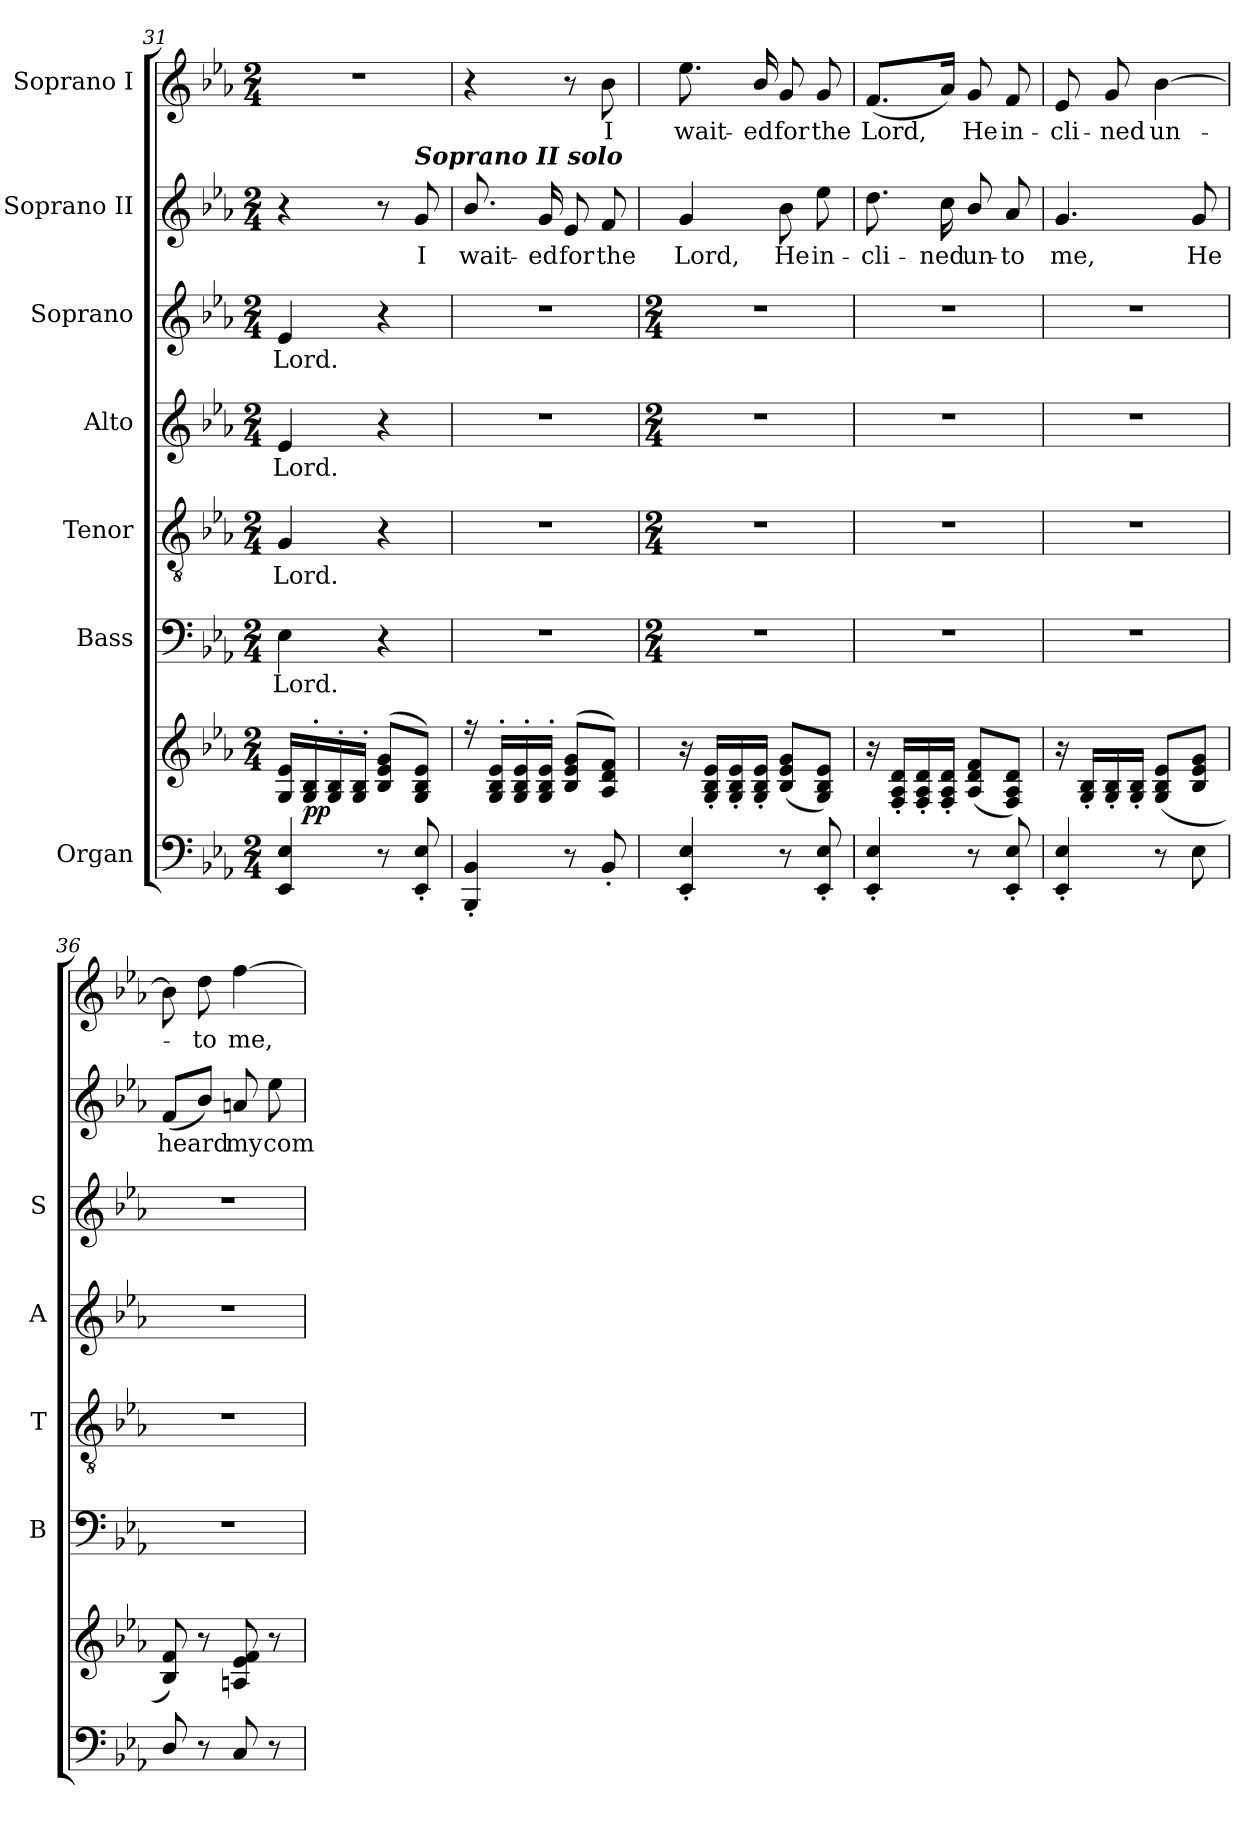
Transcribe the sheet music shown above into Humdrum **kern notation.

**kern	**kern	**dynam	**kern	**text	**kern	**text	**kern	**text	**kern	**text	**kern	**text	**kern	**text
*part7	*part7	*part7	*part6	*part6	*part5	*part5	*part4	*part4	*part3	*part3	*part2	*part2	*part1	*part1
*staff8	*staff7	*staff7/8	*staff6	*staff6	*staff5	*staff5	*staff4	*staff4	*staff3	*staff3	*staff2	*staff2	*staff1	*staff1
*I"Organ	*	*	*I"Bass	*	*I"Tenor	*	*I"Alto	*	*I"Soprano	*	*I"Soprano II	*	*I"Soprano I	*
*	*	*	*I'B	*	*I'T	*	*I'A	*	*I'S	*	*	*	*	*
*clefF4	*clefG2	*	*clefF4	*	*clefGv2	*	*clefG2	*	*clefG2	*	*clefG2	*	*clefG2	*
*k[b-e-a-]	*k[b-e-a-]	*	*k[b-e-a-]	*	*k[b-e-a-]	*	*k[b-e-a-]	*	*k[b-e-a-]	*	*k[b-e-a-]	*	*k[b-e-a-]	*
*E-:	*E-:	*	*E-:	*	*E-:	*	*E-:	*	*E-:	*	*E-:	*	*E-:	*
*M2/4	*M2/4	*	*M2/4	*	*M2/4	*	*M2/4	*	*M2/4	*	*M2/4	*	*M2/4	*
=31	=31	=31	=31	=31	=31	=31	=31	=31	=31	=31	=31	=31	=31	=31
*	*^	*	*	*	*	*	*	*	*	*	*	*	*	*
!	!	!	!	!	!LO:LY:b	!	!LO:LY:b	!	!LO:LY:b	!	!LO:LY:b	!	!	!LO:N:vis=1	!
4EE- 4E-	16G 16e-LL	2ryy	.	4E-	Lord.	4G	Lord.	4e-	Lord.	4e-	Lord.	4r	.	2r	.
!	!	!	!LO:DY:b	!	!	!	!	!	!	!	!	!	!	!	!
.	16G' 16B-'	.	pp	.	.	.	.	.	.	.	.	.	.	.	.
.	16G' 16B-'	.	.	.	.	.	.	.	.	.	.	.	.	.	.
.	16G' 16B-'JJ	.	.	.	.	.	.	.	.	.	.	.	.	.	.
8r	(>8B- 8e- 8gL	.	.	4r	.	4r	.	4r	.	4r	.	8r	.	.	.
!	!	!	!	!	!	!	!	!	!	!	!	!LO:TX:a:Bi:t=Soprano II solo	!	!	!
!	!	!	!	!	!	!	!	!	!	!	!	!	!LO:LY:b	!	!
8EE-' 8E-'	8G 8B- 8e-J)	.	.	.	.	.	.	.	.	.	.	8g	I	.	.
=32	=32	=32	=32	=32	=32	=32	=32	=32	=32	=32	=32	=32	=32	=32	=32
!	!	!LO:N:vis=1	!	!LO:N:vis=1	!	!LO:N:vis=1	!	!LO:N:vis=1	!	!LO:N:vis=1	!	!	!LO:LY:b	!	!
4BBB-' 4BB-'	16r	2ryy	.	2r	.	2r	.	2r	.	2r	.	8.b-/	wait-	4r	.
.	16G' 16B-' 16e-'LL	.	.	.	.	.	.	.	.	.	.	.	.	.	.
.	16G' 16B-' 16e-'	.	.	.	.	.	.	.	.	.	.	.	.	.	.
!	!	!	!	!	!	!	!	!	!	!	!	!	!LO:LY:b	!	!
.	16G' 16B-' 16e-'JJ	.	.	.	.	.	.	.	.	.	.	16g	-ed	.	.
!	!	!	!	!	!	!	!	!	!	!	!	!	!LO:LY:b	!	!
8r	(>8B- 8e- 8gL	.	.	.	.	.	.	.	.	.	.	8e-	for	8r	.
!	!	!	!	!	!	!	!	!	!	!	!	!	!LO:LY:b	!	!LO:LY:b
8BB-'	8A- 8d 8fJ)	.	.	.	.	.	.	.	.	.	.	8f	the	8b-	I
*	*v	*v	*	*	*	*	*	*	*	*	*	*	*	*	*
!!LO:LB:g=z
=33	=33	=33	=33	=33	=33	=33	=33	=33	=33	=33	=33	=33	=33	=33
*	*	*	*M2/4	*	*M2/4	*	*M2/4	*	*M2/4	*	*	*	*	*
!	!	!	!	!	!	!	!	!	!	!	!	!LO:LY:b	!	!LO:LY:b
4EE-' 4E-'	16r	.	2r	.	2r	.	2r	.	2r	.	4g	Lord,	8.ee-	wait-
.	16G' 16B-' 16e-'LL	.	.	.	.	.	.	.	.	.	.	.	.	.
.	16G' 16B-' 16e-'	.	.	.	.	.	.	.	.	.	.	.	.	.
!	!	!	!	!	!	!	!	!	!	!	!	!	!	!LO:LY:b
.	16G' 16B-' 16e-'JJ	.	.	.	.	.	.	.	.	.	.	.	16b-/	-ed
!	!	!	!	!	!	!	!	!	!	!	!	!LO:LY:b	!	!LO:LY:b
8r	(<8B- 8e- 8gL	.	.	.	.	.	.	.	.	.	8b-	He	8g	for
!	!	!	!	!	!	!	!	!	!	!	!	!LO:LY:b	!	!LO:LY:b
8EE-' 8E-'	8G 8B- 8e-J)	.	.	.	.	.	.	.	.	.	8ee-	in-	8g	the
=34	=34	=34	=34	=34	=34	=34	=34	=34	=34	=34	=34	=34	=34	=34
!	!	!	!	!	!	!	!	!	!	!	!	!LO:LY:b	!	!LO:LY:b
4EE-' 4E-'	16r	.	2r	.	2r	.	2r	.	2r	.	8.dd	-cli-	(<8.fL	Lord,
.	16F' 16A-' 16d'LL	.	.	.	.	.	.	.	.	.	.	.	.	.
.	16F' 16A-' 16d'	.	.	.	.	.	.	.	.	.	.	.	.	.
!	!	!	!	!	!	!	!	!	!	!	!	!LO:LY:b	!	!
.	16F' 16A-' 16d'JJ	.	.	.	.	.	.	.	.	.	16cc	-ned	16a-J)	.
!	!	!	!	!	!	!	!	!	!	!	!	!LO:LY:b	!	!LO:LY:b
8r	(<8A- 8d 8fL	.	.	.	.	.	.	.	.	.	8b-/	un-	8g	He
!	!	!	!	!	!	!	!	!	!	!	!	!LO:LY:b	!	!LO:LY:b
8EE-' 8E-'	8F 8A- 8dJ)	.	.	.	.	.	.	.	.	.	8a-	-to	8f	in-
=35	=35	=35	=35	=35	=35	=35	=35	=35	=35	=35	=35	=35	=35	=35
!	!	!	!	!	!	!	!	!	!	!	!	!LO:LY:b	!	!LO:LY:b
4EE-' 4E-'	16r	.	2r	.	2r	.	2r	.	2r	.	4.g	me,	8e-	-cli-
.	16G' 16B-'LL	.	.	.	.	.	.	.	.	.	.	.	.	.
!	!	!	!	!	!	!	!	!	!	!	!	!	!	!LO:LY:b
.	16G' 16B-'	.	.	.	.	.	.	.	.	.	.	.	8g	-ned
.	16G' 16B-'JJ	.	.	.	.	.	.	.	.	.	.	.	.	.
!	!	!	!	!	!	!	!	!	!	!	!	!	!	!LO:LY:b
8r	(<8G 8B- 8e-L	.	.	.	.	.	.	.	.	.	.	.	[4b-	un-
!	!	!	!	!	!	!	!	!	!	!	!	!LO:LY:b	!	!
8E-	8B- 8e- 8gJ	.	.	.	.	.	.	.	.	.	8g	He	.	.
=36	=36	=36	=36	=36	=36	=36	=36	=36	=36	=36	=36	=36	=36	=36
!	!	!	!	!	!	!	!	!	!	!	!	!LO:LY:b	!	!
8D/	8B- 8f)	.	2r	.	2r	.	2r	.	2r	.	(<8fL	heard	8b-]	.
!	!	!	!	!	!	!	!	!	!	!	!	!	!	!LO:LY:b
8r	8r	.	.	.	.	.	.	.	.	.	8b-J)	.	8dd	to
!	!	!	!	!	!	!	!	!	!	!	!	!LO:LY:b	!	!LO:LY:b
8C	8An 8e- 8f	.	.	.	.	.	.	.	.	.	8an	my	[4ff	me,
!	!	!	!	!	!	!	!	!	!	!	!	!LO:LY:b	!	!
8r	8r	.	.	.	.	.	.	.	.	.	8ee-	com-	.	.
=	=	=	=	=	=	=	=	=	=	=	=	=	=	=
*-	*-	*-	*-	*-	*-	*-	*-	*-	*-	*-	*-	*-	*-	*-
